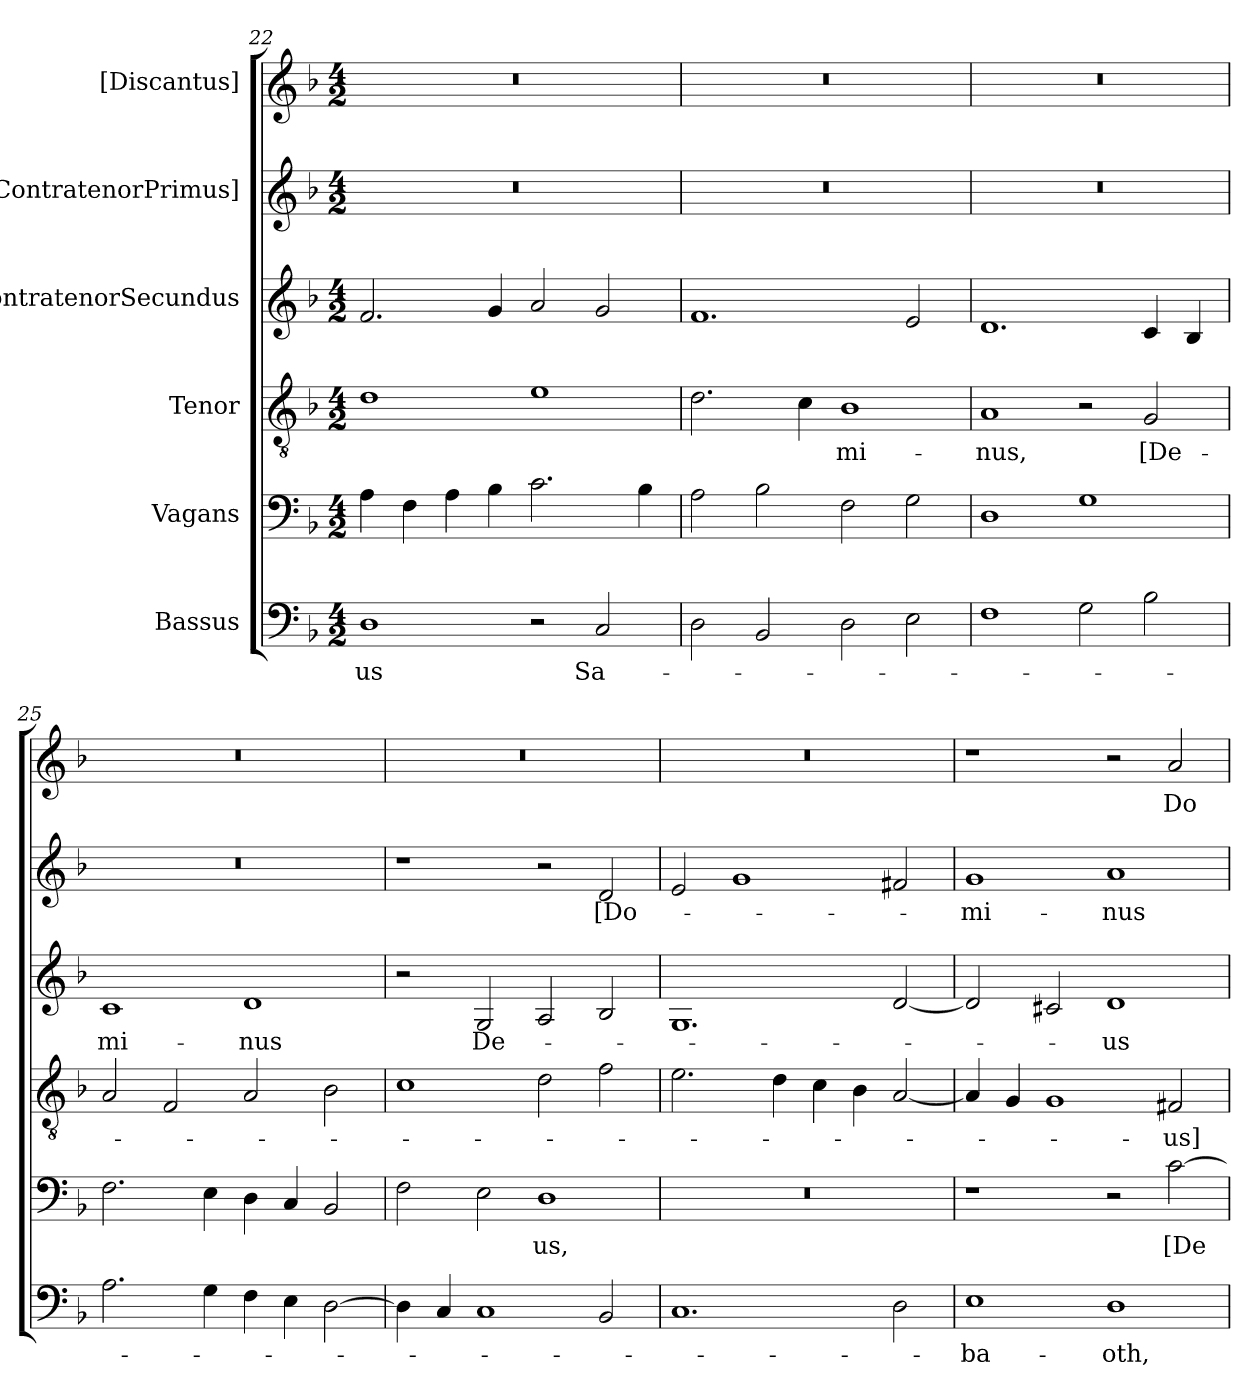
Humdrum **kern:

**kern	**text	**kern	**text	**kern	**text	**kern	**text	**kern	**text	**kern	**text
*part6	*part6	*part5	*part5	*part4	*part4	*part3	*part3	*part2	*part2	*part1	*part1
*staff6	*staff6	*staff5	*staff5	*staff4	*staff4	*staff3	*staff3	*staff2	*staff2	*staff1	*staff1
*I"Bassus	*	*I"Vagans	*	*I"Tenor	*	*I"ContratenorSecundus	*	*I"[ContratenorPrimus]	*	*I"[Discantus]	*
*clefF4	*	*clefF4	*	*clefGv2	*	*clefG2	*	*clefG2	*	*clefG2	*
*k[b-]	*	*k[b-]	*	*k[b-]	*	*k[b-]	*	*k[b-]	*	*k[b-]	*
*M4/2	*	*M4/2	*	*M4/2	*	*M4/2	*	*M4/2	*	*M4/2	*
=22	=22	=22	=22	=22	=22	=22	=22	=22	=22	=22	=22
1D\	-us	4A\	.	1d\	.	2.f/	.	0r	.	0r	.
.	.	4F\	.	.	.	.	.	.	.	.	.
.	.	4A\	.	.	.	.	.	.	.	.	.
.	.	4B-\	.	.	.	4g/	.	.	.	.	.
2r	.	2.c\	.	1e\	.	2a/	.	.	.	.	.
2C/	Sa-	.	.	.	.	2g/	.	.	.	.	.
.	.	4B-\	.	.	.	.	.	.	.	.	.
=23	=23	=23	=23	=23	=23	=23	=23	=23	=23	=23	=23
2D\	.	2A\	.	2.d\	.	1.f/	.	0r	.	0r	.
2BB-/	.	2B-\	.	.	.	.	.	.	.	.	.
.	.	.	.	4c\	.	.	.	.	.	.	.
2D\	.	2F\	.	1B-\	-mi-	.	.	.	.	.	.
2E\	.	2G\	.	.	.	2e/	.	.	.	.	.
=24	=24	=24	=24	=24	=24	=24	=24	=24	=24	=24	=24
1F\	.	1D\	.	1A/	-nus,	1.d/	.	0r	.	0r	.
2G\	.	1G\	.	2r	.	.	.	.	.	.	.
2B-\	.	.	.	2G/	[De-	4c/	.	.	.	.	.
.	.	.	.	.	.	4B-/	.	.	.	.	.
=25	=25	=25	=25	=25	=25	=25	=25	=25	=25	=25	=25
2.A\	.	2.F\	.	2A/	.	1c/	-mi-	0r	.	0r	.
.	.	.	.	2F/	.	.	.	.	.	.	.
4G\	.	4E\	.	.	.	.	.	.	.	.	.
4F\	.	4D\	.	2A/	.	1d/	-nus	.	.	.	.
4E\	.	4C/	.	.	.	.	.	.	.	.	.
[2D\	.	2BB-/	.	2B-\	.	.	.	.	.	.	.
=26	=26	=26	=26	=26	=26	=26	=26	=26	=26	=26	=26
4D\]	.	2F\	.	1c\	.	2r	.	1r	.	0r	.
4C/	.	.	.	.	.	.	.	.	.	.	.
1C/	.	2E\	.	.	.	2G/	De-	.	.	.	.
.	.	1D\	-us,	2d\	.	2A/	.	2r	.	.	.
2BB-/	.	.	.	2f\	.	2B-/	.	2d/	[Do-	.	.
=27	=27	=27	=27	=27	=27	=27	=27	=27	=27	=27	=27
1.C/	.	0r	.	2.e\	.	1.G/	.	2e/	.	0r	.
.	.	.	.	.	.	.	.	1g/	.	.	.
.	.	.	.	4d\	.	.	.	.	.	.	.
.	.	.	.	4c\	.	.	.	.	.	.	.
.	.	.	.	4B-\	.	.	.	.	.	.	.
2D\	.	.	.	[2A/	.	[2d/	.	2f#X/	.	.	.
=28	=28	=28	=28	=28	=28	=28	=28	=28	=28	=28	=28
1E\	-ba-	1r	.	4A/]	.	2d/]	.	1g/	-mi-	1r	.
.	.	.	.	4G/	.	.	.	.	.	.	.
.	.	.	.	1G/	.	2c#X/	.	.	.	.	.
1D\	-oth,	2r	.	.	.	1d/	-us	1a/	-nus	2r	.
.	.	[2c\	[De-	2F#X/	-us]	.	.	.	.	2a/	Do-
=	=	=	=	=	=	=	=	=	=	=	=
*-	*-	*-	*-	*-	*-	*-	*-	*-	*-	*-	*-
